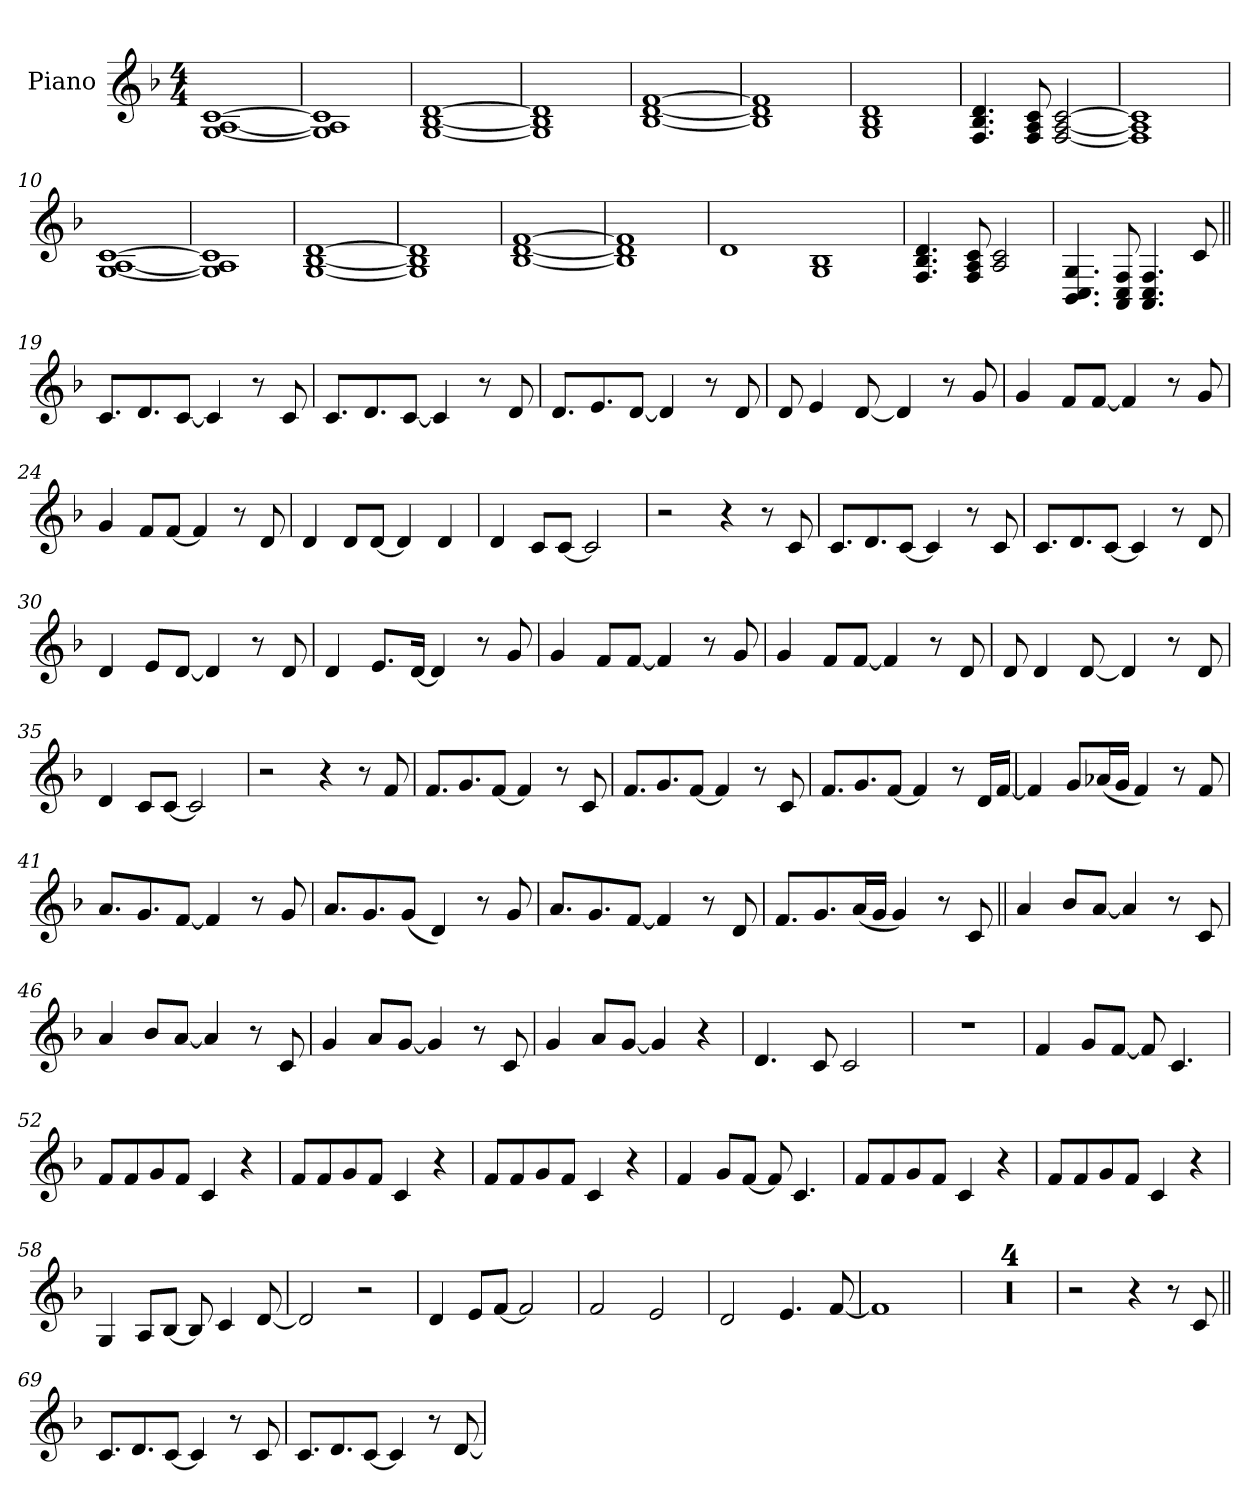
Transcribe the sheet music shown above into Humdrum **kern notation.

**kern
*part1
*staff1
*I"Piano
*I'Pno.
*clefG2
*k[b-]
*M4/4
=1
[1G! [1A! [1c!
=2
1G!] 1A!] 1c!]
=3
[1G! [1B-! [1d!
=4
1G!] 1B-!] 1d!]
=5
[1B-! [1d! [1f!
=6
1B-!] 1d!] 1f!]
=7
1G! 1B-! 1d!
=8
4.F! 4.B-! 4.d!
8F! 8A! 8c!
[2F! [2A! [2c!
=9
1F!] 1A!] 1c!]
=10
[1G! [1A! [1c!
=11
1G!] 1A!] 1c!]
=12
[1G! [1B-! [1d!
=13
1G!] 1B-!] 1d!]
=14
[1B-! [1d! [1f!
=15
1B-!] 1d!] 1f!]
=16
1d!
1G! 1B-!
=17
4.F! 4.B-! 4.d!
8F! 8A! 8c!
2A! 2c!
=18
4.BB-! 4.C! 4.G!
8AA! 8C! 8F!
4.AA! 4.C! 4.F!
8c
=19||
8.cL
8.d
[8cJ
4c]
8r
8c
=20
8.cL
8.d
[8cJ
4c]
8r
8d
=21
8.dL
8.e
[8dJ
4d]
8r
8d
=22
8d
4e
[8d
4d]
8r
8g
=23
4g
8fL
[8fJ
4f]
8r
8g
=24
4g
8fL
[8fJ
4f]
8r
8d
=25
4d
8dL
[8dJ
4d]
4d
=26
4d
8cL
[8cJ
2c]
=27
2r
4r
8r
8c
=28
8.cL
8.d
[8cJ
4c]
8r
8c
=29
8.cL
8.d
[8cJ
4c]
8r
8d
=30
4d
8eL
[8dJ
4d]
8r
8d
=31
4d
8.eL
[16dJk
4d]
8r
8g
=32
4g
8fL
[8fJ
4f]
8r
8g
=33
4g
8fL
[8fJ
4f]
8r
8d
=34
8d
4d
[8d
4d]
8r
8d
=35
4d
8cL
[8cJ
2c]
=36
2r
4r
8r
8f
=37
8.fL
8.g
[8fJ
4f]
8r
8c
=38
8.fL
8.g
[8fJ
4f]
8r
8c
=39
8.fL
8.g
[8fJ
4f]
8r
16dLL
[16fJJ
=40
4f]
8gL
(>16a-XL
16gJJ
4f)
8r
8f
=41
8.aL
8.g
[8fJ
4f]
8r
8g
=42
8.aL
8.g
(<8gJ
4d)
8r
8g
=43
8.aL
8.g
[8fJ
4f]
8r
8d
=44
8.fL
8.g
(<16aL
16gJJ
4g)
8r
8c
=45||
4a
8b-L
[8aJ
4a]
8r
8c
=46
4a
8b-L
[8aJ
4a]
8r
8c
=47
4g
8aL
[8gJ
4g]
8r
8c
=48
4g
8aL
[8gJ
4g]
4r
=49
4.d
8c
2c
=50
1r
=51
4f
8gL
[8fJ
8f]
4.c
=52
8fL
8f
8g
8fJ
4c
4r
=53
8fL
8f
8g
8fJ
4c
4r
=54
8fL
8f
8g
8fJ
4c
4r
=55
4f
8gL
[8fJ
8f]
4.c
=56
8fL
8f
8g
8fJ
4c
4r
=57
8fL
8f
8g
8fJ
4c
4r
=58
4G
8AL
[8B-J
8B-]
4c
[8d
=59
2d]
2r
=60
4d
8eL
[8fJ
2f]
=61
2f
2e
=62
2d
4.e
[8f
=63
1f]
=64
1r
=65
1r
=66
1r
=67
1r
=68
2r
4r
8r
8c
=69||
8.cL
8.d
[8cJ
4c]
8r
8c
=70
8.cL
8.d
[8cJ
4c]
8r
[8d
=
*-
